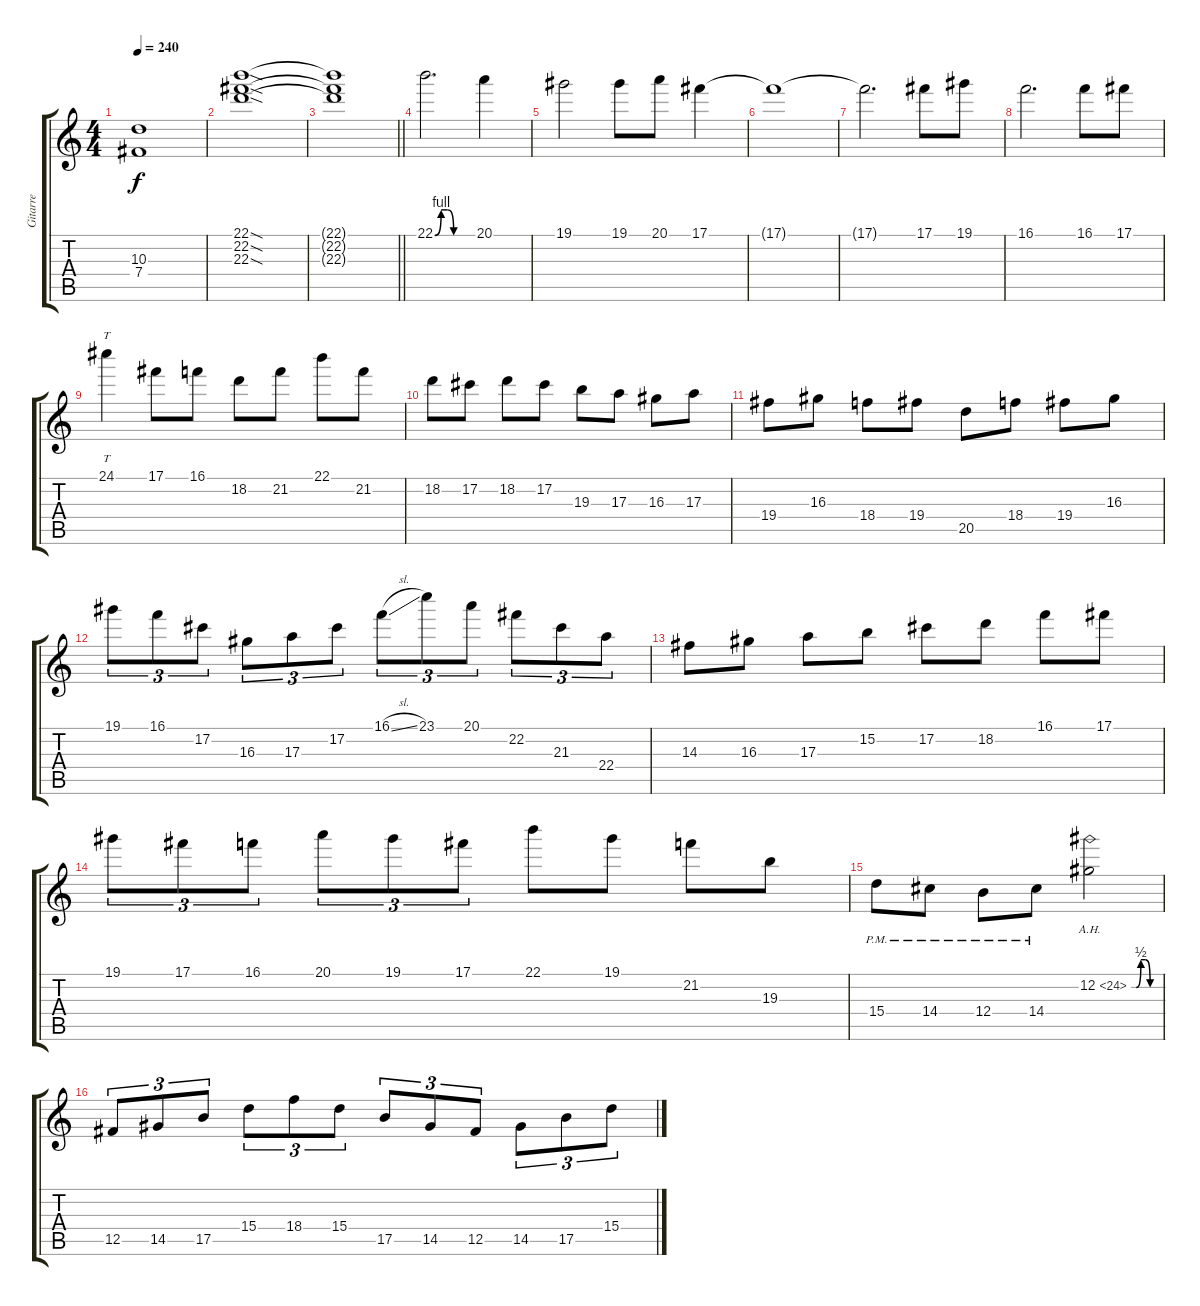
\track ("Gitarre" "Gitarre") {instrument distortionguitar}
\staff {score tabs}
\tuning (Db4 Ab3 E3 B2 Gb2 B1) {hide}
\ts (4 4)
\tempo 240
\clef g2
\ks c
(10.3 7.4{t}).1{dy f} |
(22.1{sod} 22.2{sod} 22.3{sod}).1 |
\barLineRight lightlight
(22.1{t} 22.2{t} 22.3{t}).1 |
\section ("" "")
22.1{be (custom 0 0 10 4 20 4 30 0 60 0)}.2{d volume 13} 20.1.4 |
19.1.2 19.1.8 20.1.8 17.1.4 |
17.1{t}.1 |
17.1{t}.2{d} 17.1.8 19.1.8 |
16.1.2{d} 16.1.8 17.1.8 |
24.1.4{tt} 17.1.8 16.1.8 18.2.8 21.2.8 22.1.8 21.2.8 |
18.2.8 17.2.8 18.2.8 17.2.8 19.3.8 17.3.8 16.3.8 17.3.8 |
19.4.8 16.3.8 18.4.8 19.4.8 20.5.8 18.4.8 19.4.8 16.3.8 |
19.1.8{tu (3 2)} 16.1.8{tu (3 2)} 17.2.8{tu (3 2)} 16.3.8{tu (3 2)} 17.3.8{tu (3 2)} 17.2.8{tu (3 2)} 16.1{sl}.8{tu (3 2)} 23.1.8{tu (3 2)} 20.1.8{tu (3 2)} 22.2.8{tu (3 2)} 21.3.8{tu (3 2)} 22.4.8{tu (3 2)} |
14.3.8 16.3.8 17.3.8 15.2.8 17.2.8 18.2.8 16.1.8 17.1.8 |
19.1.8{tu (3 2)} 17.1.8{tu (3 2)} 16.1.8{tu (3 2)} 20.1.8{tu (3 2)} 19.1.8{tu (3 2)} 17.1.8{tu (3 2)} 22.1.8 19.1.8 21.2.8 19.3.8 |
15.4{pm}.8 14.4{pm}.8 12.4{pm}.8 14.4{pm}.8 12.2{be (custom 0 0 10 0 20 2 30 2 40 0 60 0) ah 12}.2 |
12.5.8{tu (3 2)} 14.5.8{tu (3 2)} 17.5.8{tu (3 2)} 15.4.8{tu (3 2)} 18.4.8{tu (3 2)} 15.4.8{tu (3 2)} 17.5.8{tu (3 2)} 14.5.8{tu (3 2)} 12.5.8{tu (3 2)} 14.5.8{tu (3 2)} 17.5.8{tu (3 2)} 15.4.8{tu (3 2)}
